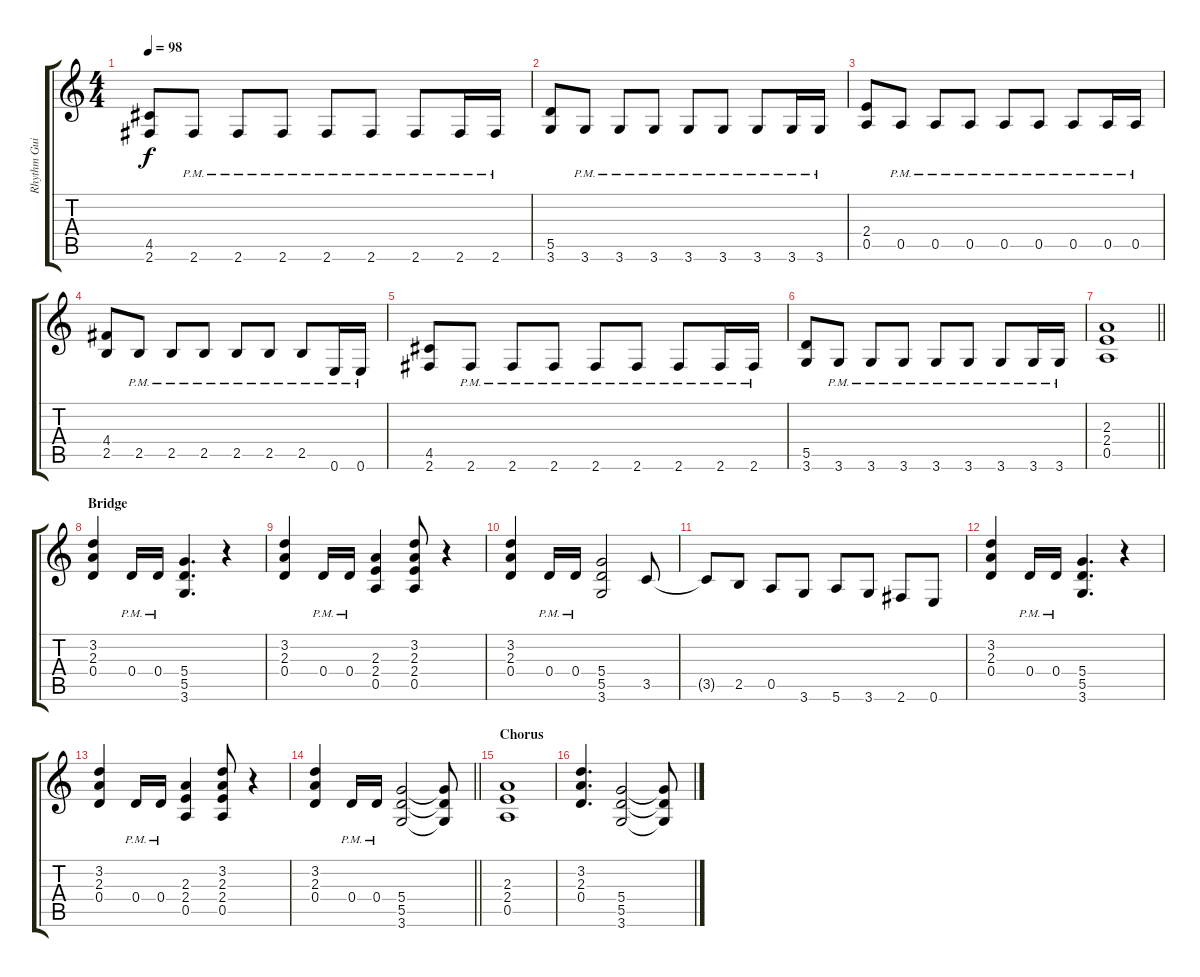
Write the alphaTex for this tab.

\track ("Rhythm Guitar" "Rhythm Gui") {instrument overdrivenguitar}
\staff {score tabs}
\tuning (E4 B3 G3 D3 A2 E2) {hide}
\ts (4 4)
\tempo 98
\clef g2
\ks c
(4.5 2.6).8{dy f} 2.6{pm}.8 2.6{pm}.8 2.6{pm}.8 2.6{pm}.8 2.6{pm}.8 2.6{pm}.8 2.6{pm}.16 2.6{pm}.16 |
(5.5 3.6).8 3.6{pm}.8 3.6{pm}.8 3.6{pm}.8 3.6{pm}.8 3.6{pm}.8 3.6{pm}.8 3.6{pm}.16 3.6{pm}.16 |
(2.4 0.5).8 0.5{pm}.8 0.5{pm}.8 0.5{pm}.8 0.5{pm}.8 0.5{pm}.8 0.5{pm}.8 0.5{pm}.16 0.5{pm}.16 |
(4.4 2.5).8 2.5{pm}.8 2.5{pm}.8 2.5{pm}.8 2.5{pm}.8 2.5{pm}.8 2.5{pm}.8 0.6{pm}.16 0.6{pm}.16 |
(4.5 2.6).8 2.6{pm}.8 2.6{pm}.8 2.6{pm}.8 2.6{pm}.8 2.6{pm}.8 2.6{pm}.8 2.6{pm}.16 2.6{pm}.16 |
(5.5 3.6).8 3.6{pm}.8 3.6{pm}.8 3.6{pm}.8 3.6{pm}.8 3.6{pm}.8 3.6{pm}.8 3.6{pm}.16 3.6{pm}.16 |
\barLineRight lightlight
(2.3 2.4 0.5).1 |
\section ("" "Bridge")
(3.2 2.3 0.4).4 0.4{pm}.16 0.4{pm}.16 (5.4 5.5 3.6).4{d} r.4 |
(3.2 2.3 0.4).4 0.4{pm}.16 0.4{pm}.16 (2.3 2.4 0.5).4 (3.2 2.3 2.4 0.5).8 r.4 |
(3.2 2.3 0.4).4 0.4{pm}.16 0.4{pm}.16 (5.4 5.5 3.6).2 3.5.8 |
3.5{t}.8 2.5.8 0.5.8 3.6.8 5.6.8 3.6.8 2.6.8 0.6.8 |
(3.2 2.3 0.4).4 0.4{pm}.16 0.4{pm}.16 (5.4 5.5 3.6).4{d} r.4 |
(3.2 2.3 0.4).4 0.4{pm}.16 0.4{pm}.16 (2.3 2.4 0.5).4 (3.2 2.3 2.4 0.5).8 r.4 |
\barLineRight lightlight
(3.2 2.3 0.4).4 0.4{pm}.16 0.4{pm}.16 (5.4 5.5 3.6).2 (5.4{t} 5.5{t} 3.6{t}).8 |
\section ("" "Chorus")
(2.3 2.4 0.5).1 |
(3.2 2.3 0.4).4{d} (5.4 5.5 3.6).2 (5.4{t} 5.5{t} 3.6{t}).8
